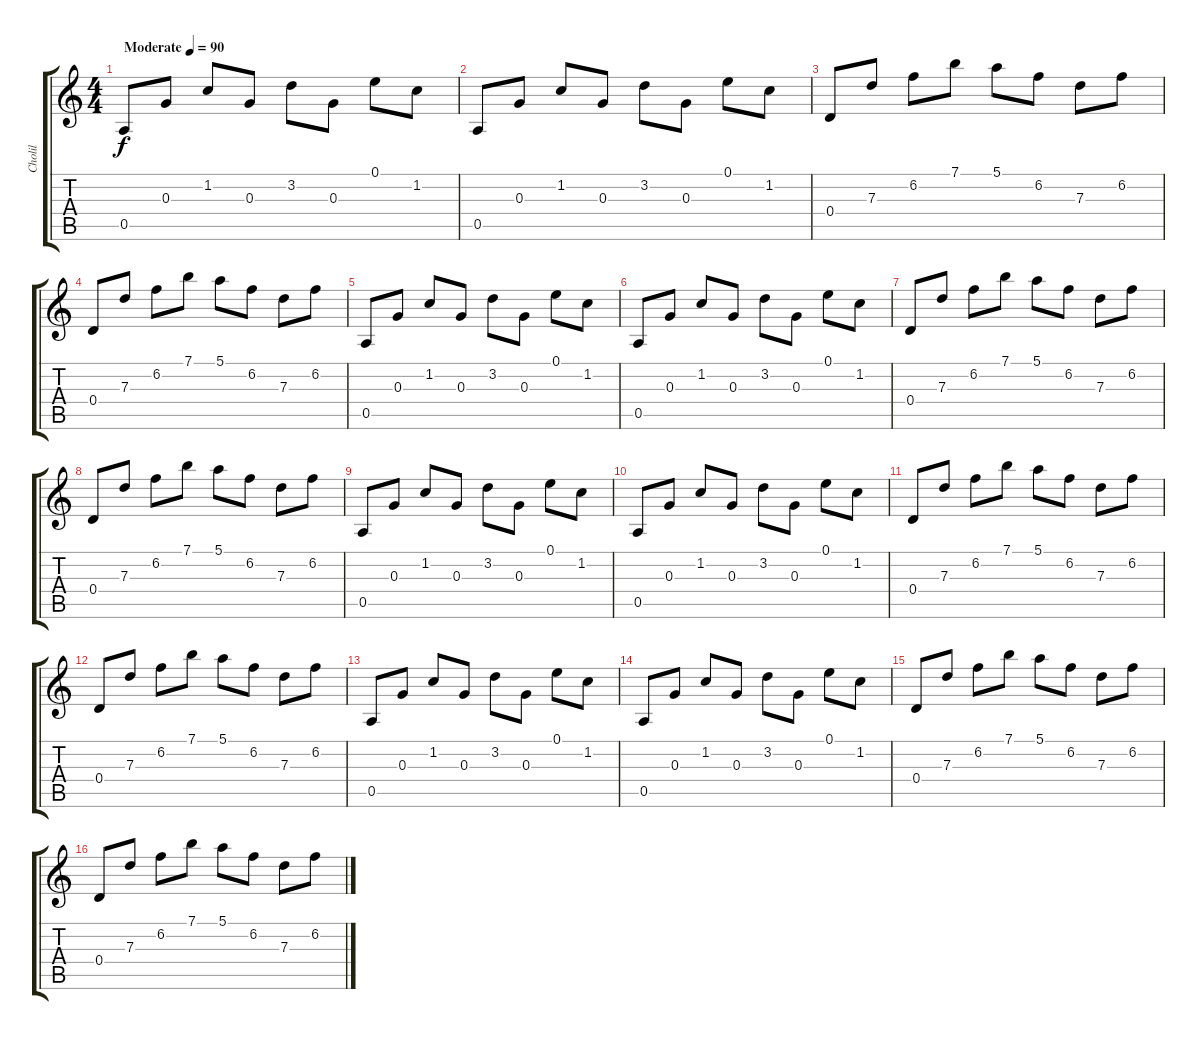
\track ("Cholil" "Cholil") {instrument acousticguitarsteel}
\staff {score tabs}
\tuning (E4 B3 G3 D3 A2 E2) {hide}
\ts (4 4)
\tempo (90 "Moderate")
\clef g2
\ks c
0.5.8{dy f instrument acousticguitarsteel} 0.3.8 1.2.8 0.3.8 3.2.8 0.3.8 0.1.8 1.2.8 |
0.5.8 0.3.8 1.2.8 0.3.8 3.2.8 0.3.8 0.1.8 1.2.8 |
0.4.8 7.3.8 6.2.8 7.1.8 5.1.8 6.2.8 7.3.8 6.2.8 |
0.4.8 7.3.8 6.2.8 7.1.8 5.1.8 6.2.8 7.3.8 6.2.8 |
0.5.8 0.3.8 1.2.8 0.3.8 3.2.8 0.3.8 0.1.8 1.2.8 |
0.5.8 0.3.8 1.2.8 0.3.8 3.2.8 0.3.8 0.1.8 1.2.8 |
0.4.8 7.3.8 6.2.8 7.1.8 5.1.8 6.2.8 7.3.8 6.2.8 |
0.4.8 7.3.8 6.2.8 7.1.8 5.1.8 6.2.8 7.3.8 6.2.8 |
0.5.8 0.3.8 1.2.8 0.3.8 3.2.8 0.3.8 0.1.8 1.2.8 |
0.5.8 0.3.8 1.2.8 0.3.8 3.2.8 0.3.8 0.1.8 1.2.8 |
0.4.8 7.3.8 6.2.8 7.1.8 5.1.8 6.2.8 7.3.8 6.2.8 |
0.4.8 7.3.8 6.2.8 7.1.8 5.1.8 6.2.8 7.3.8 6.2.8 |
0.5.8 0.3.8 1.2.8 0.3.8 3.2.8 0.3.8 0.1.8 1.2.8 |
0.5.8 0.3.8 1.2.8 0.3.8 3.2.8 0.3.8 0.1.8 1.2.8 |
0.4.8 7.3.8 6.2.8 7.1.8 5.1.8 6.2.8 7.3.8 6.2.8 |
0.4.8 7.3.8 6.2.8 7.1.8 5.1.8 6.2.8 7.3.8 6.2.8
